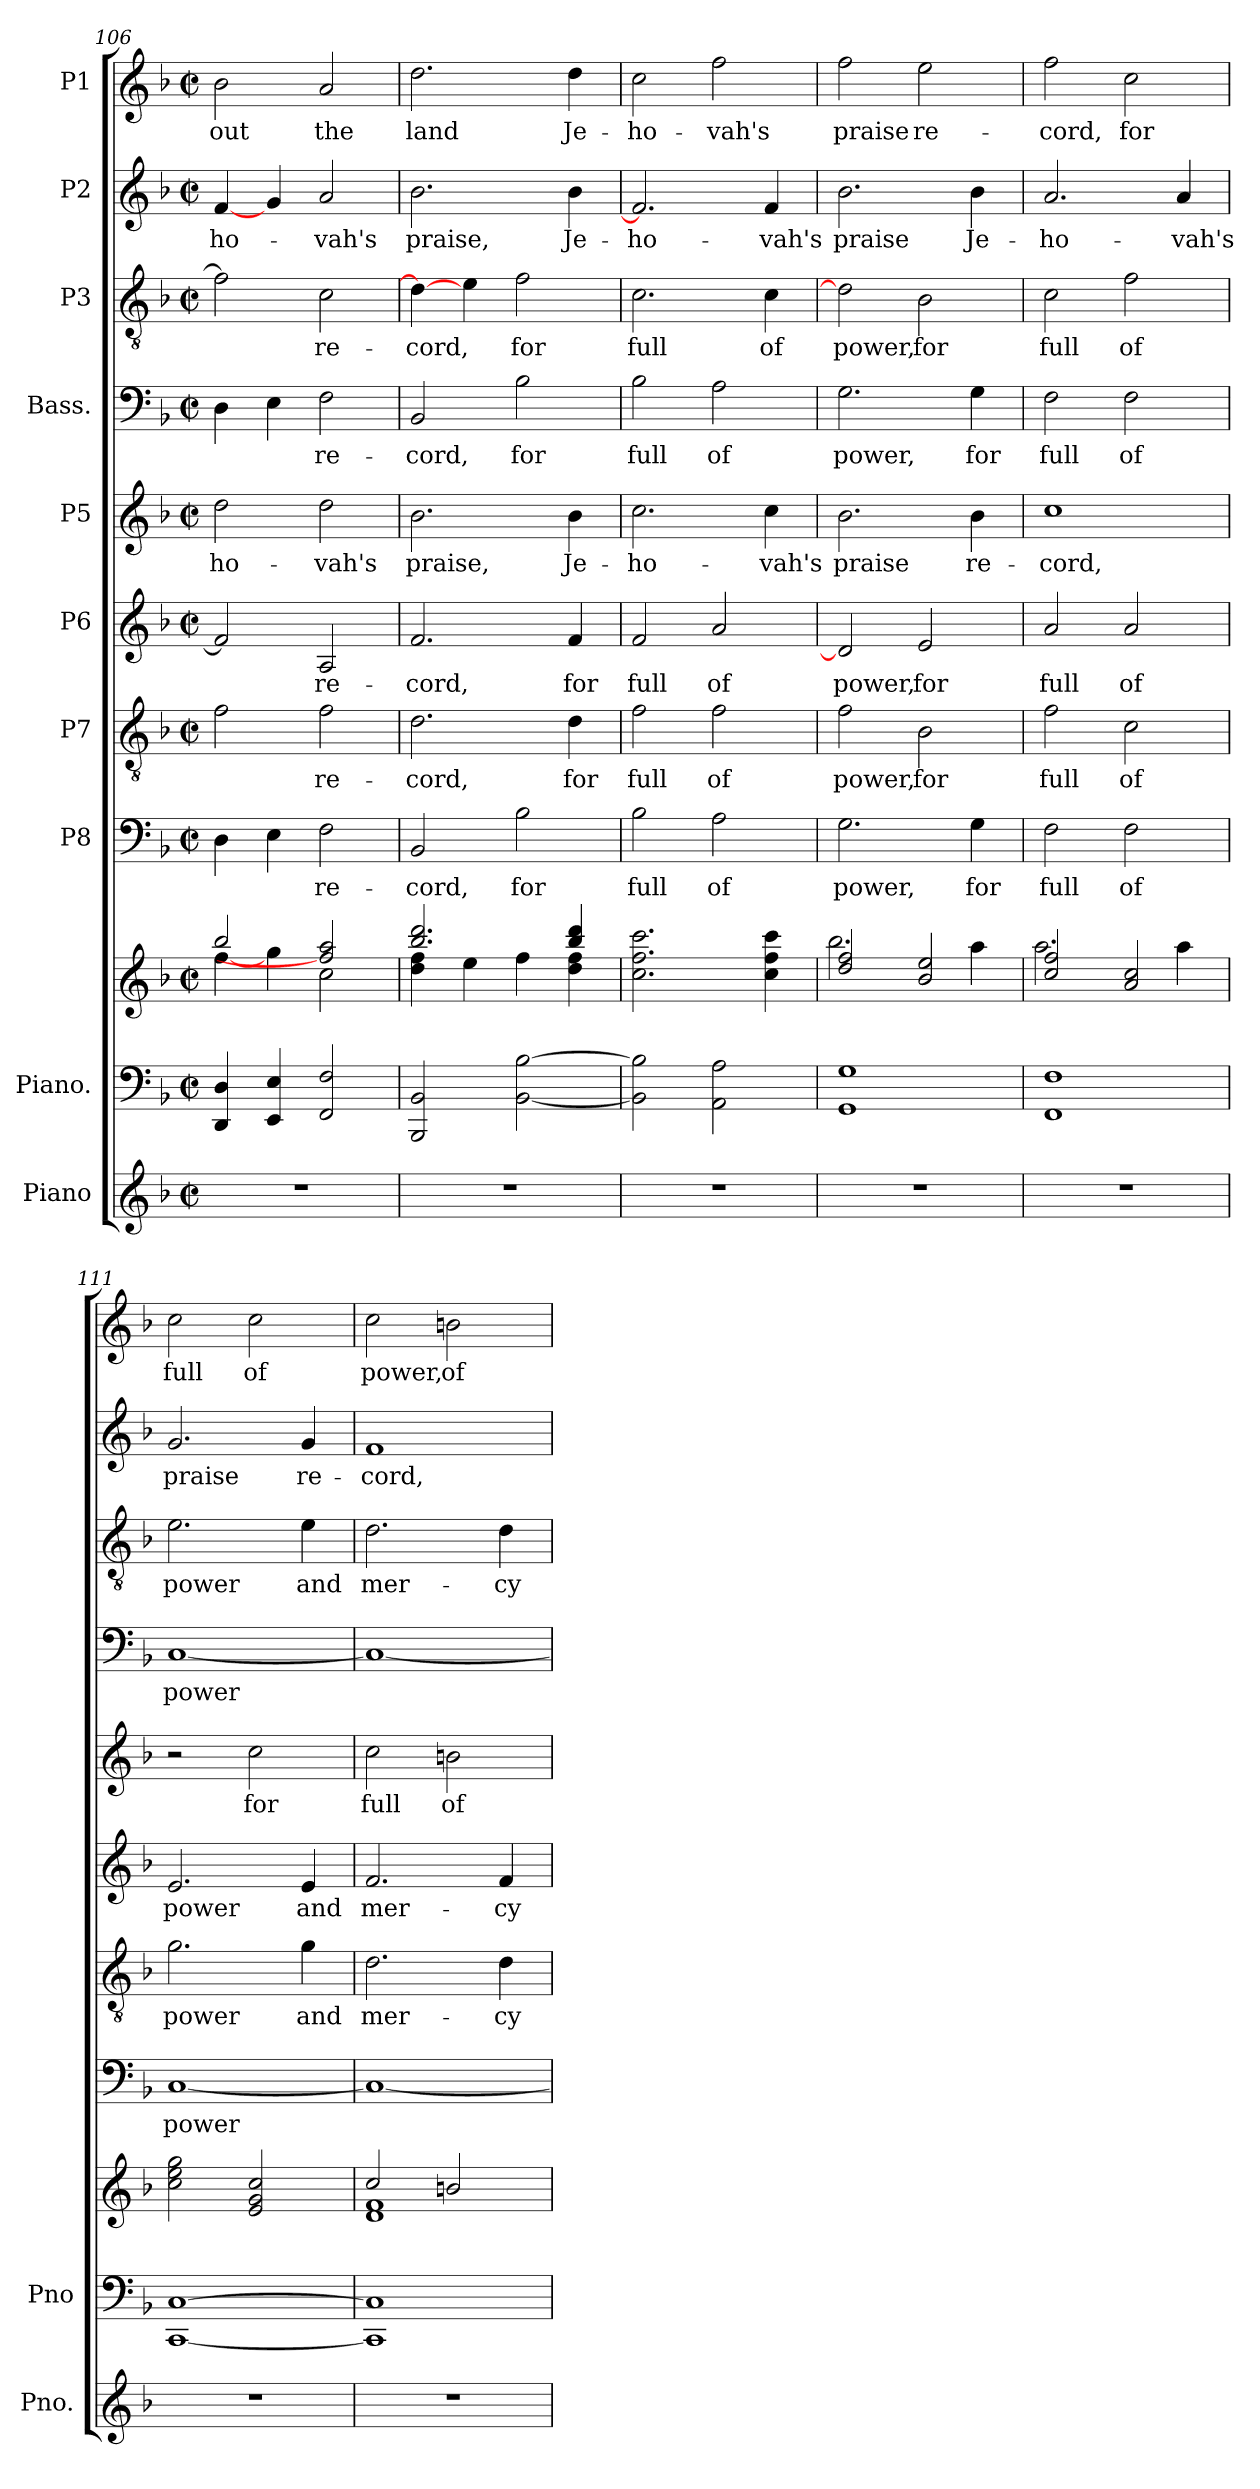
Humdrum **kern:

**kern	**kern	**kern	**kern	**text	**kern	**text	**kern	**text	**kern	**text	**kern	**text	**kern	**text	**kern	**text	**kern	**text
*part10	*part9	*part9	*part8	*part8	*part7	*part7	*part6	*part6	*part5	*part5	*part4	*part4	*part3	*part3	*part2	*part2	*part1	*part1
*staff11	*staff10	*staff9	*staff8	*staff8	*staff7	*staff7	*staff6	*staff6	*staff5	*staff5	*staff4	*staff4	*staff3	*staff3	*staff2	*staff2	*staff1	*staff1
*I"Piano	*I"Piano.	*	*I"P8	*	*I"P7	*	*I"P6	*	*I"P5	*	*I"Bass.	*	*I"P3	*	*I"P2	*	*I"P1	*
*I'Pno.	*I'Pno	*	*	*	*	*	*	*	*	*	*	*	*	*	*	*	*	*
*clefG2	*clefF4	*clefG2	*clefF4	*	*clefGv2	*	*clefG2	*	*clefG2	*	*clefF4	*	*clefGv2	*	*clefG2	*	*clefG2	*
*k[b-]	*k[b-]	*k[b-]	*k[b-]	*	*k[b-]	*	*k[b-]	*	*k[b-]	*	*k[b-]	*	*k[b-]	*	*k[b-]	*	*k[b-]	*
*F:	*F:	*F:	*F:	*	*F:	*	*F:	*	*F:	*	*F:	*	*F:	*	*F:	*	*F:	*
*M2/2	*M2/2	*M2/2	*M2/2	*	*M2/2	*	*M2/2	*	*M2/2	*	*M2/2	*	*M2/2	*	*M2/2	*	*M2/2	*
*met(c|)	*met(c|)	*met(c|)	*met(c|)	*	*met(c|)	*	*met(c|)	*	*met(c|)	*	*met(c|)	*	*met(c|)	*	*met(c|)	*	*met(c|)	*
=106	=106	=106	=106	=106	=106	=106	=106	=106	=106	=106	=106	=106	=106	=106	=106	=106	=106	=106
*	*	*^	*	*	*	*	*	*	*	*	*	*	*	*	*	*	*	*
!	!	!	!	!	!LO:LY:b	!	!LO:LY:b	!	!LO:LY:b	!	!LO:LY:b	!	!LO:LY:b	!	!LO:LY:b	!	!LO:LY:b	!	!LO:LY:b
1r	4DD/ 4D/	2bb-/	[4ff\	4D\	.	2f\	.	2f/]	.	2dd\	-ho-	4D\	.	2f\]	.	[4f/	-ho-	2b-\	-out
!	!	!	!	!	!LO:LY:b	!	!	!	!	!	!	!	!LO:LY:b	!	!	!	!	!	!
.	4EE/ 4E/	.	4gg\	4E\	.	.	.	.	.	.	.	4E\	.	.	.	4g/	.	.	.
!	!	!	!	!	!LO:LY:b	!	!LO:LY:b	!	!LO:LY:b	!	!LO:LY:b	!	!LO:LY:b	!	!LO:LY:b	!	!LO:LY:b	!	!LO:LY:b
.	2FF/ 2F/	2ff/] 2aa/	2cc\	2F\	re-	2f\	re-	2A/	re-	2dd\	-vah's	2F\	re-	2c\	re-	2a/	-vah's	2a/	the
=107	=107	=107	=107	=107	=107	=107	=107	=107	=107	=107	=107	=107	=107	=107	=107	=107	=107	=107	=107
!	!	!	!	!	!LO:LY:b	!	!LO:LY:b	!	!LO:LY:b	!	!LO:LY:b	!	!LO:LY:b	!	!LO:LY:b	!	!LO:LY:b	!	!LO:LY:b
1r	2BBB-/ 2BB-/	2.bb-/ 2.ddd/	4dd\ 4ff\	2BB-/	-cord,	2.d\	-cord,	2.f/	-cord,	2.b-\	praise,	2BB-/	-cord,	4d\_	-cord,	2.b-\	praise,	2.dd\	land
.	.	.	4ee\	.	.	.	.	.	.	.	.	.	.	4e\	.	.	.	.	.
!	!	!	!	!	!LO:LY:b	!	!	!	!	!	!	!	!LO:LY:b	!	!LO:LY:b	!	!	!	!
.	[2BB-\ [2B-\	.	4ff\	2B-\	for	.	.	.	.	.	.	2B-\	for	2f\	for	.	.	.	.
!	!	!	!	!	!	!	!LO:LY:b	!	!LO:LY:b	!	!LO:LY:b	!	!	!	!	!	!LO:LY:b	!	!LO:LY:b
.	.	4bb-/ 4ddd/	4dd\ 4ff\	.	.	4d\	for	4f/	for	4b-\	Je-	.	.	.	.	4b-\	Je-	4dd\	Je-
=108	=108	=108	=108	=108	=108	=108	=108	=108	=108	=108	=108	=108	=108	=108	=108	=108	=108	=108	=108
!	!	!	!	!	!LO:LY:b	!	!LO:LY:b	!	!LO:LY:b	!	!LO:LY:b	!	!LO:LY:b	!	!LO:LY:b	!	!LO:LY:b	!	!LO:LY:b
*	*	*v	*v	*	*	*	*	*	*	*	*	*	*	*	*	*	*	*	*
1r	2BB-\] 2B-\]	2.cc\ 2.ff\ 2.ccc\	2B-\	full	2f\	full	2f/	full	2.cc\	-ho-	2B-\	full	2.c\	full	2.f/]	-ho-	2cc\	-ho-
!	!	!	!	!LO:LY:b	!	!LO:LY:b	!	!LO:LY:b	!	!	!	!LO:LY:b	!	!	!	!	!	!LO:LY:b
.	2AA\ 2A\	.	2A\	of	2f\	of	2a/	of	.	.	2A\	of	.	.	.	.	2ff\	-vah's
!	!	!	!	!	!	!	!	!	!	!LO:LY:b	!	!	!	!LO:LY:b	!	!LO:LY:b	!	!
.	.	4cc\ 4ff\ 4ccc\	.	.	.	.	.	.	4cc\	-vah's	.	.	4c\	of	4f/	-vah's	.	.
=109	=109	=109	=109	=109	=109	=109	=109	=109	=109	=109	=109	=109	=109	=109	=109	=109	=109	=109
*	*	*^	*	*	*	*	*	*	*	*	*	*	*	*	*	*	*	*
!	!	!	!	!	!LO:LY:b	!	!LO:LY:b	!	!LO:LY:b	!	!LO:LY:b	!	!LO:LY:b	!	!LO:LY:b	!	!LO:LY:b	!	!LO:LY:b
1r	1GG 1G	2dd/ 2ff/	2.bb-\	2.G\	power,	2f\	power,	2d/]	power,	2.b-\	praise	2.G\	power,	2d\]	power,	2.b-\	praise	2ff\	praise
!	!	!	!	!	!	!	!LO:LY:b	!	!LO:LY:b	!	!	!	!	!	!LO:LY:b	!	!	!	!LO:LY:b
.	.	2b-/ 2ee/	.	.	.	2B-\	for	2e/	for	.	.	.	.	2B-\	for	.	.	2ee\	re-
!	!	!	!	!	!LO:LY:b	!	!	!	!	!	!LO:LY:b	!	!LO:LY:b	!	!	!	!LO:LY:b	!	!
.	.	.	4aa\	4G\	for	.	.	.	.	4b-\	re-	4G\	for	.	.	4b-\	Je-	.	.
=110	=110	=110	=110	=110	=110	=110	=110	=110	=110	=110	=110	=110	=110	=110	=110	=110	=110	=110	=110
!	!	!	!	!	!LO:LY:b	!	!LO:LY:b	!	!LO:LY:b	!	!LO:LY:b	!	!LO:LY:b	!	!LO:LY:b	!	!LO:LY:b	!	!LO:LY:b
1r	1FF 1F	2cc/ 2ff/	2.aa\	2F\	full	2f\	full	2a/	full	1cc	-cord,	2F\	full	2c\	full	2.a/	-ho-	2ff\	-cord,
!	!	!	!	!	!LO:LY:b	!	!LO:LY:b	!	!LO:LY:b	!	!	!	!LO:LY:b	!	!LO:LY:b	!	!	!	!LO:LY:b
.	.	2a/ 2cc/	.	2F\	of	2c\	of	2a/	of	.	.	2F\	of	2f\	of	.	.	2cc\	for
!	!	!	!	!	!	!	!	!	!	!	!	!	!	!	!	!	!LO:LY:b	!	!
.	.	.	4aa\	.	.	.	.	.	.	.	.	.	.	.	.	4a/	-vah's	.	.
=111	=111	=111	=111	=111	=111	=111	=111	=111	=111	=111	=111	=111	=111	=111	=111	=111	=111	=111	=111
!	!	!	!	!	!LO:LY:b	!	!LO:LY:b	!	!LO:LY:b	!	!	!	!LO:LY:b	!	!LO:LY:b	!	!LO:LY:b	!	!LO:LY:b
*	*	*v	*v	*	*	*	*	*	*	*	*	*	*	*	*	*	*	*	*
1r	[1CC [1C	2cc\ 2ee\ 2gg\	[1C	power	2.g\	power	2.e/	power	2r	.	[1C	power	2.e\	power	2.g/	praise	2cc\	full
!	!	!	!	!	!	!	!	!	!	!LO:LY:b	!	!	!	!	!	!	!	!LO:LY:b
.	.	2e/ 2g/ 2cc/	.	.	.	.	.	.	2cc\	for	.	.	.	.	.	.	2cc\	of
!	!	!	!	!	!	!LO:LY:b	!	!LO:LY:b	!	!	!	!	!	!LO:LY:b	!	!LO:LY:b	!	!
.	.	.	.	.	4g\	and	4e/	and	.	.	.	.	4e\	and	4g/	re-	.	.
=112	=112	=112	=112	=112	=112	=112	=112	=112	=112	=112	=112	=112	=112	=112	=112	=112	=112	=112
*	*	*^	*	*	*	*	*	*	*	*	*	*	*	*	*	*	*	*
!	!	!	!	!	!LO:LY:b	!	!LO:LY:b	!	!LO:LY:b	!	!LO:LY:b	!	!LO:LY:b	!	!LO:LY:b	!	!LO:LY:b	!	!LO:LY:b
1r	1CC] 1C]	2cc/	1d 1f	1C_	.	2.d\	mer-	2.f/	mer-	2cc\	full	1C_	.	2.d\	mer-	1f	-cord,	2cc\	power,
!	!	!	!	!	!	!	!	!	!	!	!LO:LY:b	!	!	!	!	!	!	!	!LO:LY:b
.	.	2bn/	.	.	.	.	.	.	.	2bn\	of	.	.	.	.	.	.	2bn\	of
!	!	!	!	!	!	!	!LO:LY:b	!	!LO:LY:b	!	!	!	!	!	!LO:LY:b	!	!	!	!
.	.	.	.	.	.	4d\	-cy	4f/	-cy	.	.	.	.	4d\	-cy	.	.	.	.
*	*	*v	*v	*	*	*	*	*	*	*	*	*	*	*	*	*	*	*	*
=	=	=	=	=	=	=	=	=	=	=	=	=	=	=	=	=	=	=
*-	*-	*-	*-	*-	*-	*-	*-	*-	*-	*-	*-	*-	*-	*-	*-	*-	*-	*-
